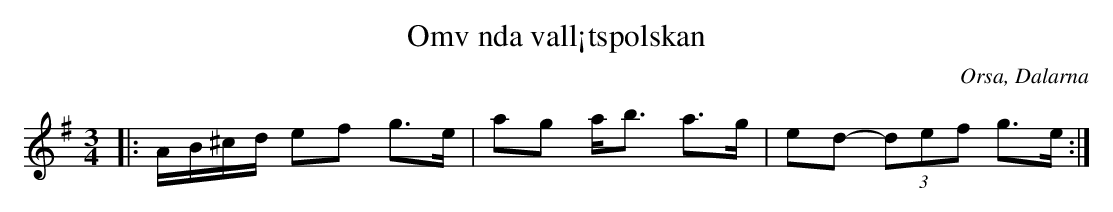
X:1
T:Omv nda vall¡tspolskan
O:Orsa, Dalarna
M:3/4
L:1/8
K:G
|: A/B/^c/d/ ef g>e |ag a<b a>g |ed- (3def g>e :|
